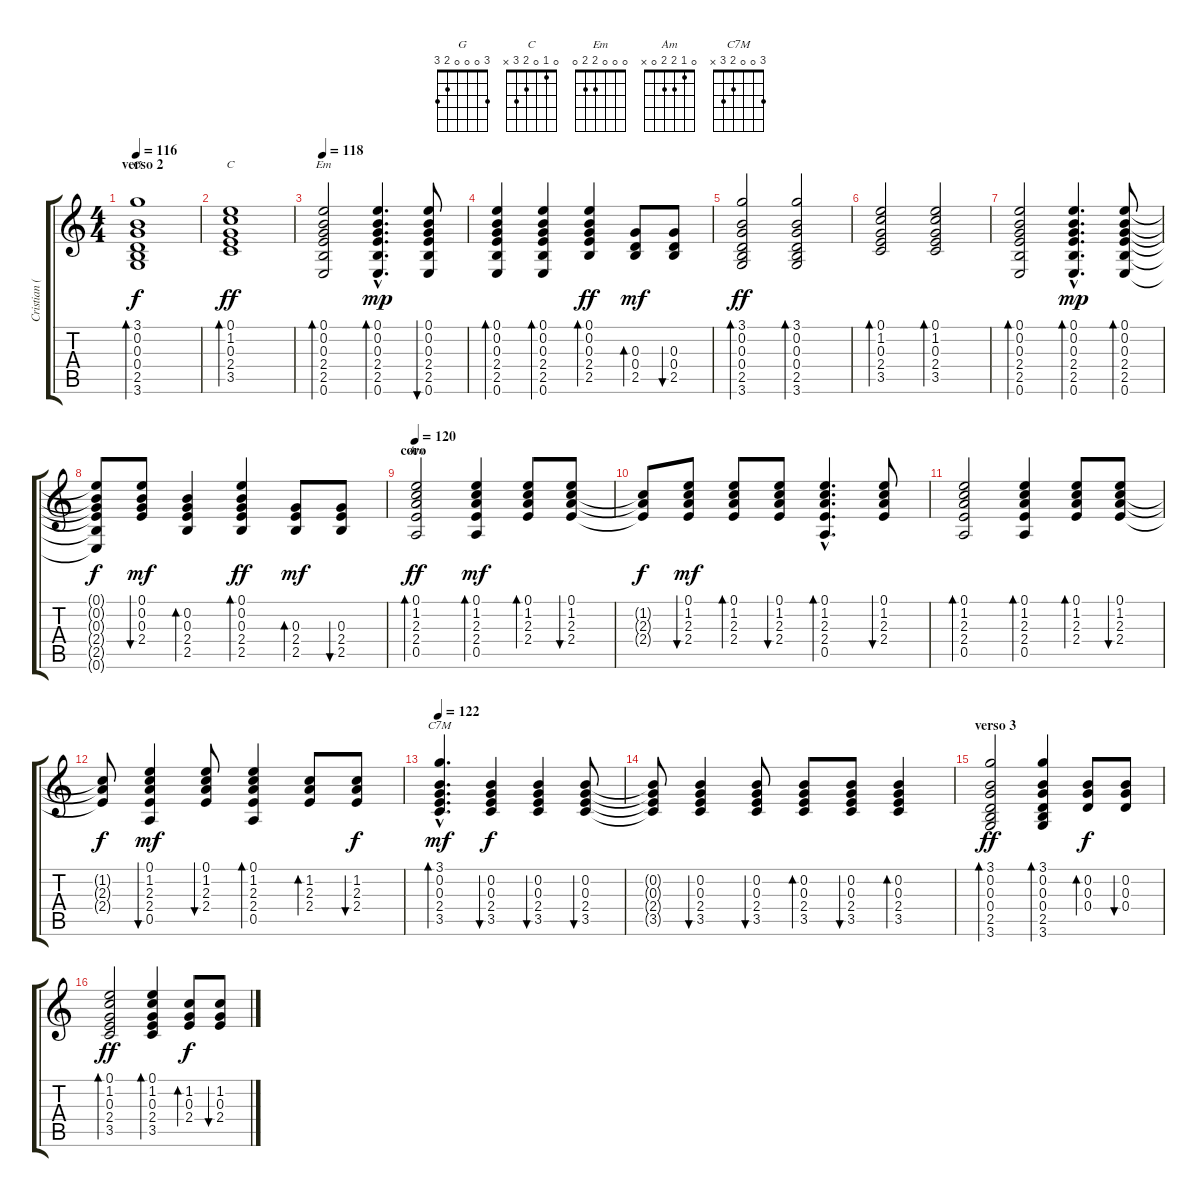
\track ("Cristian (guitarra)" "Cristian (") {instrument acousticguitarsteel}
\staff {score tabs}
\tuning (E4 B3 G3 D3 A2 E2) {hide}
\chord ("G" 3 0 0 0 2 3)
\chord ("C" 0 1 0 2 3 x)
\chord ("Em" 0 0 0 2 2 0)
\chord ("Am" 0 1 2 2 0 x)
\chord ("C7M" 3 0 0 2 3 x)
\ts (4 4)
\section ("" "verso 2")
\tempo 116
\clef g2
\ks c
(3.1 0.2 0.3 0.4 2.5 3.6).1{bd 120 ch "G" dy f} |
(0.1 1.2 0.3 2.4 3.5).1{bd 120 ch "C" dy ff} |
\tempo 118
(0.1 0.2 0.3 2.4 2.5 0.6).2{bd 120 ch "Em"} (0.1{hac} 0.2{hac} 0.3{hac} 2.4{hac} 2.5{hac} 0.6{hac}).4{d bd 60 dy mp} (0.1 0.2 0.3 2.4 2.5 0.6).8{bu 60} |
(0.1 0.2 0.3 2.4 2.5 0.6).4{bd 60} (0.1 0.2 0.3 2.4 2.5 0.6).4{bd 60} (0.1 0.2 0.3 2.4 2.5).4{bd 60 dy ff} (0.3 0.4 2.5).8{bd 60 dy mf} (0.3 0.4 2.5).8{bu 60} |
(3.1 0.2 0.3 0.4 2.5 3.6).2{bd 120 dy ff} (3.1 0.2 0.3 0.4 2.5 3.6).2{bd 120} |
(0.1 1.2 0.3 2.4 3.5).2{bd 120} (0.1 1.2 0.3 2.4 3.5).2{bd 120} |
(0.1 0.2 0.3 2.4 2.5 0.6).2{bd 120} (0.1{hac} 0.2{hac} 0.3{hac} 2.4{hac} 2.5{hac} 0.6{hac}).4{d bd 60 dy mp} (0.1 0.2 0.3 2.4 2.5 0.6).8{bd 60} |
(0.1{t} 0.2{t} 0.3{t} 2.4{t} 2.5{t} 0.6{t}).8{dy f} (0.1 0.2 0.3 2.4).8{bu 30 dy mf} (0.2 0.3 2.4 2.5).4{bd 60} (0.1 0.2 0.3 2.4 2.5).4{bd 60 dy ff} (0.3 2.4 2.5).8{bd 60 dy mf} (0.3 2.4 2.5).8{bu 60} |
\section ("" "coro")
\tempo 120
(0.1 1.2 2.3 2.4 0.5).2{bd 120 ch "Am" dy ff} (0.1 1.2 2.3 2.4 0.5).4{bd 60 dy mf} (0.1 1.2 2.3 2.4).8{bd 30} (0.1 1.2 2.3 2.4).8{bu 30} |
(1.2{t} 2.3{t} 2.4{t}).8{dy f} (0.1 1.2 2.3 2.4).8{bu 30 dy mf} (0.1 1.2 2.3 2.4).8{bd 30} (0.1 1.2 2.3 2.4).8{bu 30} (0.1{hac} 1.2{hac} 2.3{hac} 2.4{hac} 0.5{hac}).4{d bd 60} (0.1 1.2 2.3 2.4).8{bu 30} |
(0.1 1.2 2.3 2.4 0.5).2{bd 60} (0.1 1.2 2.3 2.4 0.5).4{bd 60} (0.1 1.2 2.3 2.4).8{bd 30} (0.1 1.2 2.3 2.4).8{bu 30} |
(1.2{t} 2.3{t} 2.4{t}).8{dy f} (0.1 1.2 2.3 2.4 0.5).4{bu 30 dy mf} (0.1 1.2 2.3 2.4).8{bu 30} (0.1 1.2 2.3 2.4 0.5).4{bd 60} (1.2 2.3 2.4).8{bd 30} (1.2 2.3 2.4).8{bu 30 dy f} |
\tempo 122
(3.1{hac} 0.2{hac} 0.3{hac} 2.4{hac} 3.5{hac}).4{d bd 60 ch "C7M" dy mf} (0.2 0.3 2.4 3.5).4{bu 60 dy f} (0.2 0.3 2.4 3.5).4{bu 60} (0.2 0.3 2.4 3.5).8{bu 60} |
(0.2{t} 0.3{t} 2.4{t} 3.5{t}).8 (0.2 0.3 2.4 3.5).4{bu 60} (0.2 0.3 2.4 3.5).8{bu 60} (0.2 0.3 2.4 3.5).8{bd 60} (0.2 0.3 2.4 3.5).8{bu 60} (0.2 0.3 2.4 3.5).4{bd 60} |
\section ("" "verso 3")
(3.1 0.2 0.3 0.4 2.5 3.6).2{bd 120 dy ff} (3.1 0.2 0.3 0.4 2.5 3.6).4{bd 120} (0.2 0.3 0.4).8{bd 120 dy f} (0.2 0.3 0.4).8{bu 120} |
(0.1 1.2 0.3 2.4 3.5).2{bd 120 dy ff} (0.1 1.2 0.3 2.4 3.5).4{bd 120} (1.2 0.3 2.4).8{bd 120 dy f} (1.2 0.3 2.4).8{bu 120}
